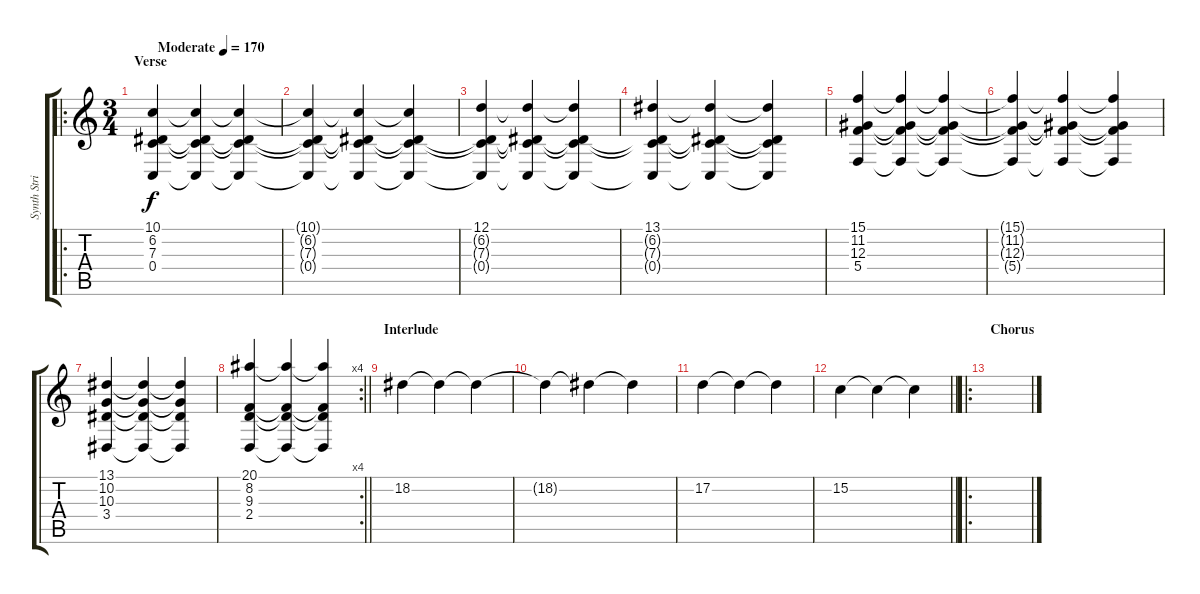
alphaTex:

\track ("Synth Strings" "Synth Stri") {instrument stringensemble1}
\staff {score tabs}
\tuning (D4 A3 F3 C3 G2 C2) {hide}
\ro
\ts (3 4)
\section ("" "Verse")
\tempo (170 "Moderate")
\clef g2
\ks c
(10.1 6.2 7.3 0.4).4{dy f instrument stringensemble1} (10.1{t} 6.2{t} 7.3{t} 0.4{t}).4 (10.1{t} 6.2{t} 7.3{t} 0.4{t}).4 |
(10.1{t} 6.2{t} 7.3{t} 0.4{t}).4 (10.1{t} 6.2{t} 7.3{t} 0.4{t}).4 (10.1{t} 6.2{t} 7.3{t} 0.4{t}).4 |
(12.1 6.2{t} 7.3{t} 0.4{t}).4 (12.1{t} 6.2{t} 7.3{t} 0.4{t}).4 (12.1{t} 6.2{t} 7.3{t} 0.4{t}).4 |
(13.1 6.2{t} 7.3{t} 0.4{t}).4 (13.1{t} 6.2{t} 7.3{t} 0.4{t}).4 (13.1{t} 6.2{t} 7.3{t} 0.4{t}).4 |
(15.1 11.2 12.3 5.4).4 (15.1{t} 11.2{t} 12.3{t} 5.4{t}).4 (15.1{t} 11.2{t} 12.3{t} 5.4{t}).4 |
(15.1{t} 11.2{t} 12.3{t} 5.4{t}).4 (15.1{t} 11.2{t} 12.3{t} 5.4{t}).4 (15.1{t} 11.2{t} 12.3{t} 5.4{t}).4 |
(13.1 10.2 10.3 3.4).4 (13.1{t} 10.2{t} 10.3{t} 3.4{t}).4 (13.1{t} 10.2{t} 10.3{t} 3.4{t}).4 |
\rc 4
\barLineRight lightlight
(20.1 8.2 9.3 2.4).4 (20.1{t} 8.2{t} 9.3{t} 2.4{t}).4 (20.1{t} 8.2{t} 9.3{t} 2.4{t}).4 |
\section ("" "Interlude")
18.2.4 18.2{t}.4 18.2{t}.4 |
18.2{t}.4 18.2{t}.4 18.2{t}.4 |
17.2.4 17.2{t}.4 17.2{t}.4 |
\barLineRight lightlight
15.2.4 15.2{t}.4 15.2{t}.4 |
\ro
\section ("" "Chorus")
